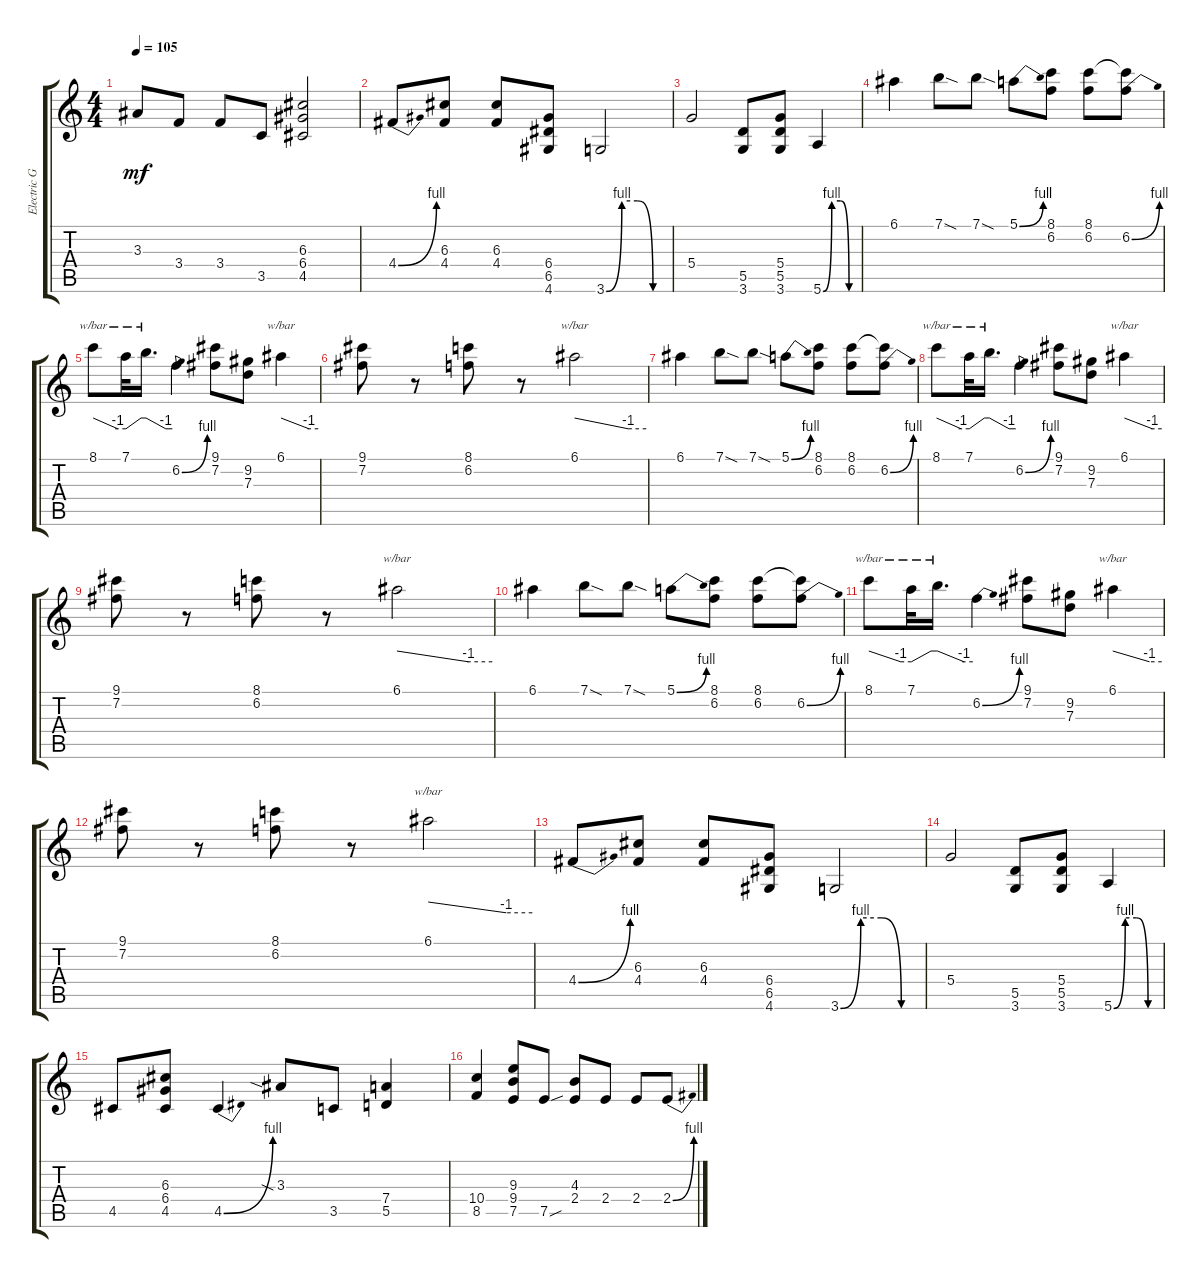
\track ("Electric Guitar" "Electric G") {instrument distortionguitar}
\staff {score tabs}
\tuning (E4 B3 G3 D3 A2 E2) {hide}
\ts (4 4)
\tempo 105
\clef g2
\ks c
3.3.8{dy mf} 3.4.8 3.4.8 3.5.8 (6.3 6.4 4.5).2 |
4.4{be (bend 0 0 60 4)}.8 (6.3 4.4).8 (6.3 4.4).8 (6.4 6.5 4.6).8 3.6{be (custom 0 0 15 4 30 4 45 0 60 0)}.2 |
5.4.2 (5.5 3.6).8 (5.4 5.5 3.6).8 5.6{be (custom 0 0 15 4 30 4 45 0 60 0)}.4 |
6.1.4 7.1{sod}.8 7.1{sod}.8 5.1{be (bend 0 0 60 4)}.8 (8.1 6.2).8 (8.1 6.2).8 (8.1{t} 6.2{be (bend 0 0 60 4)}).8 |
8.1.8{tbe (custom default 0 0 45 -4 60 -4)} 7.1.32{tbe (custom default 0 -4 45 0 60 0)} 7.1{t}.16{d tbe (custom default 0 0 45 -4 60 -4)} 6.2{be (bend 0 0 60 4)}.4 (9.1 7.2).8 (9.2 7.3).8 6.1.4{tbe (custom default 0 0 45 -4 60 -4)} |
(9.1 7.2).8 r.8 (8.1 6.2).8 r.8 6.1.2{tbe (custom default 0 0 45 -4 60 -4)} |
6.1.4 7.1{sod}.8 7.1{sod}.8 5.1{be (bend 0 0 60 4)}.8 (8.1 6.2).8 (8.1 6.2).8 (8.1{t} 6.2{be (bend 0 0 60 4)}).8 |
8.1.8{tbe (custom default 0 0 45 -4 60 -4)} 7.1.32{tbe (custom default 0 -4 45 0 60 0)} 7.1{t}.16{d tbe (custom default 0 0 45 -4 60 -4)} 6.2{be (bend 0 0 60 4)}.4 (9.1 7.2).8 (9.2 7.3).8 6.1.4{tbe (custom default 0 0 45 -4 60 -4)} |
(9.1 7.2).8 r.8 (8.1 6.2).8 r.8 6.1.2{tbe (custom default 0 0 45 -4 60 -4)} |
6.1.4 7.1{sod}.8 7.1{sod}.8 5.1{be (bend 0 0 60 4)}.8 (8.1 6.2).8 (8.1 6.2).8 (8.1{t} 6.2{be (bend 0 0 60 4)}).8 |
8.1.8{tbe (custom default 0 0 45 -4 60 -4)} 7.1.32{tbe (custom default 0 -4 45 0 60 0)} 7.1{t}.16{d tbe (custom default 0 0 45 -4 60 -4)} 6.2{be (bend 0 0 60 4)}.4 (9.1 7.2).8 (9.2 7.3).8 6.1.4{tbe (custom default 0 0 45 -4 60 -4)} |
(9.1 7.2).8 r.8 (8.1 6.2).8 r.8 6.1.2{tbe (custom default 0 0 45 -4 60 -4)} |
4.4{be (bend 0 0 60 4)}.8 (6.3 4.4).8 (6.3 4.4).8 (6.4 6.5 4.6).8 3.6{be (custom 0 0 15 4 30 4 45 0 60 0)}.2 |
5.4.2 (5.5 3.6).8 (5.4 5.5 3.6).8 5.6{be (custom 0 0 15 4 30 4 45 0 60 0)}.4 |
4.5.8 (6.3 6.4 4.5).8 4.5{be (bend 0 0 60 4)}.4 3.3{sia}.8 3.5.8 (7.4 5.5).4 |
(10.4 8.5).4 (9.3 9.4 7.5).8 7.5{sou}.8 (4.3 2.4).8 2.4.8 2.4.8 2.4{be (bend 0 0 60 4)}.8
